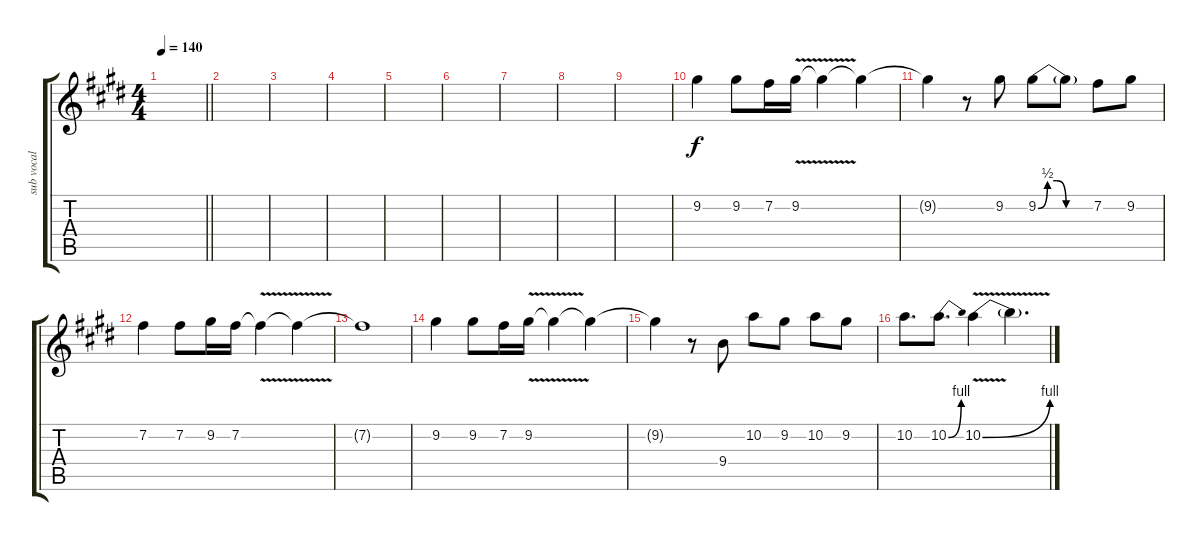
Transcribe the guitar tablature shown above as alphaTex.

\track ("sub vocal" "sub vocal") {instrument distortionguitar}
\staff {score tabs}
\tuning (E4 B3 G3 D3 A2 E2) {hide}
\ts (4 4)
\tempo 140
\clef g2
\barLineRight lightlight
\ks e
|
|
|
|
|
|
|
|
|
9.2.4 9.2.8 7.2.16 9.2{v}.16 9.2{t}.4 9.2{t}.4 |
9.2{t}.4 r.8 9.2.8 9.2{be (custom 0 0 10 2 20 2 30 0 60 0)}.8 9.2{t}.8 7.2.8 9.2.8 |
7.2.4 7.2.8 9.2.16 7.2.16 7.2{v t}.4 7.2{t}.4 |
7.2{t}.1 |
9.2.4 9.2.8 7.2.16 9.2{v}.16 9.2{t}.4 9.2{t}.4 |
9.2{t}.4 r.8 9.4.8 10.2.8 9.2.8 10.2.8 9.2.8 |
10.2.8{d} 10.2{be (bend 0 0 60 4)}.8{d} 10.2{be (bend 0 0 60 4) v}.4 10.2{t}.4{d}
